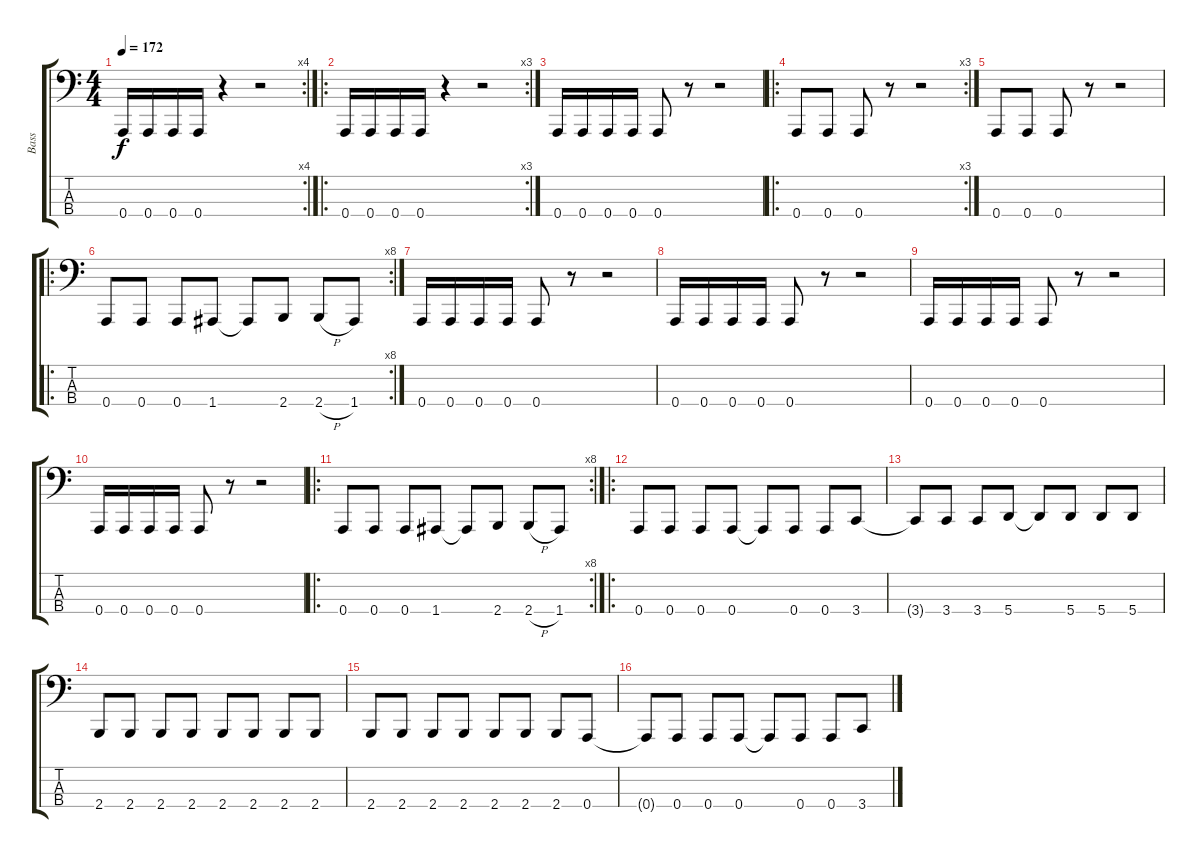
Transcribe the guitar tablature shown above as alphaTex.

\track ("Bass" "Bass") {instrument electricbasspick}
\staff {score tabs}
\tuning (D2 A1 E1 A0) {hide}
\rc 4
\ts (4 4)
\tempo 172
\clef f4
\ks c
0.4.16{dy f instrument electricbasspick} 0.4.16 0.4.16 0.4.16 r.4 r.2 |
\ro
\rc 3
0.4.16 0.4.16 0.4.16 0.4.16 r.4 r.2 |
0.4.16 0.4.16 0.4.16 0.4.16 0.4.8 r.8 r.2 |
\ro
\rc 3
0.4.8 0.4.8 0.4.8 r.8 r.2 |
0.4.8 0.4.8 0.4.8 r.8 r.2 |
\ro
\rc 8
0.4.8 0.4.8 0.4.8 1.4.8 1.4{t}.8 2.4.8 2.4{h}.8 1.4.8 |
0.4.16 0.4.16 0.4.16 0.4.16 0.4.8 r.8 r.2 |
0.4.16 0.4.16 0.4.16 0.4.16 0.4.8 r.8 r.2 |
0.4.16 0.4.16 0.4.16 0.4.16 0.4.8 r.8 r.2 |
0.4.16 0.4.16 0.4.16 0.4.16 0.4.8 r.8 r.2 |
\ro
\rc 8
0.4.8 0.4.8 0.4.8 1.4.8 1.4{t}.8 2.4.8 2.4{h}.8 1.4.8 |
\ro
0.4.8 0.4.8 0.4.8 0.4.8 0.4{t}.8 0.4.8 0.4.8 3.4.8 |
3.4{t}.8 3.4.8 3.4.8 5.4.8 5.4{t}.8 5.4.8 5.4.8 5.4.8 |
2.4.8 2.4.8 2.4.8 2.4.8 2.4.8 2.4.8 2.4.8 2.4.8 |
2.4.8 2.4.8 2.4.8 2.4.8 2.4.8 2.4.8 2.4.8 0.4.8 |
0.4{t}.8 0.4.8 0.4.8 0.4.8 0.4{t}.8 0.4.8 0.4.8 3.4.8
